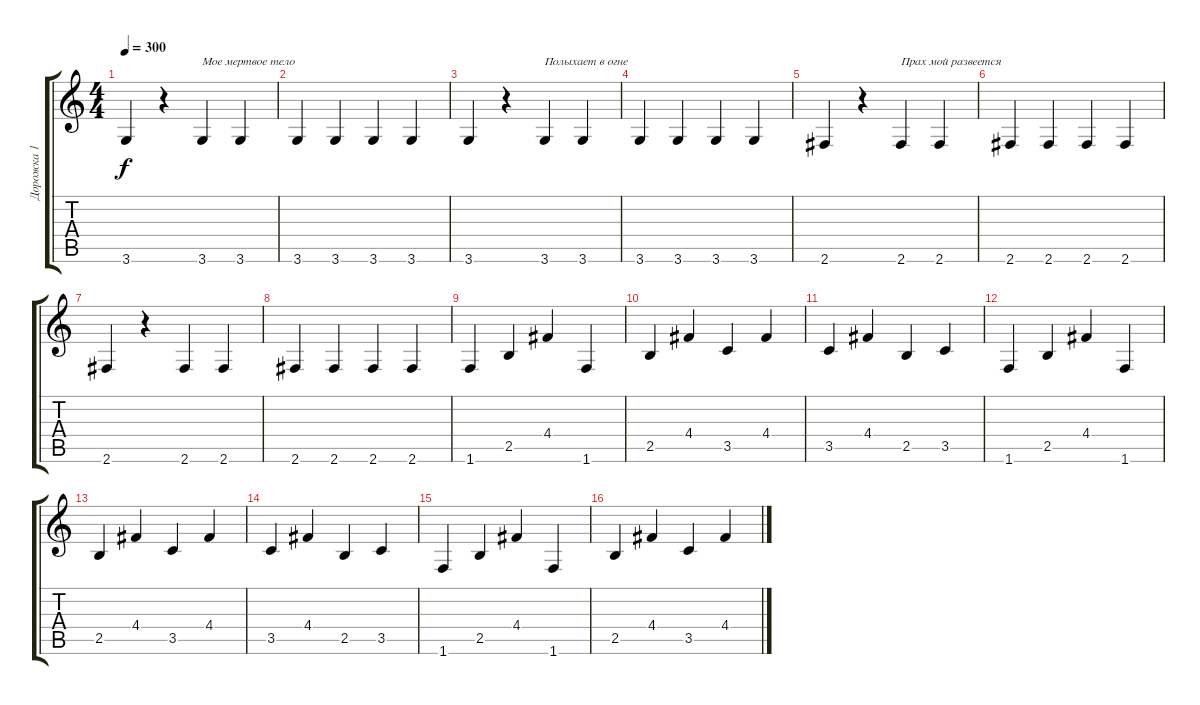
\track ("Дорожка 1" "Дорожка 1") {instrument distortionguitar}
\staff {score tabs}
\tuning (E4 B3 G3 D3 A2 E2) {hide}
\ts (4 4)
\tempo 300
\clef g2
\ks c
3.6.4{dy f} r.4 3.6.4{txt "Мое мертвое тело"} 3.6.4 |
3.6.4 3.6.4 3.6.4 3.6.4 |
3.6.4 r.4 3.6.4{txt "Полыхает в огне"} 3.6.4 |
3.6.4 3.6.4 3.6.4 3.6.4 |
2.6.4 r.4 2.6.4{txt "Прах мой развеется"} 2.6.4 |
2.6.4 2.6.4 2.6.4 2.6.4 |
2.6.4 r.4 2.6.4 2.6.4 |
2.6.4 2.6.4 2.6.4 2.6.4 |
1.6.4 2.5.4 4.4.4 1.6.4 |
2.5.4 4.4.4 3.5.4 4.4.4 |
3.5.4 4.4.4 2.5.4 3.5.4 |
1.6.4 2.5.4 4.4.4 1.6.4 |
2.5.4 4.4.4 3.5.4 4.4.4 |
3.5.4 4.4.4 2.5.4 3.5.4 |
1.6.4 2.5.4 4.4.4 1.6.4 |
2.5.4 4.4.4 3.5.4 4.4.4
